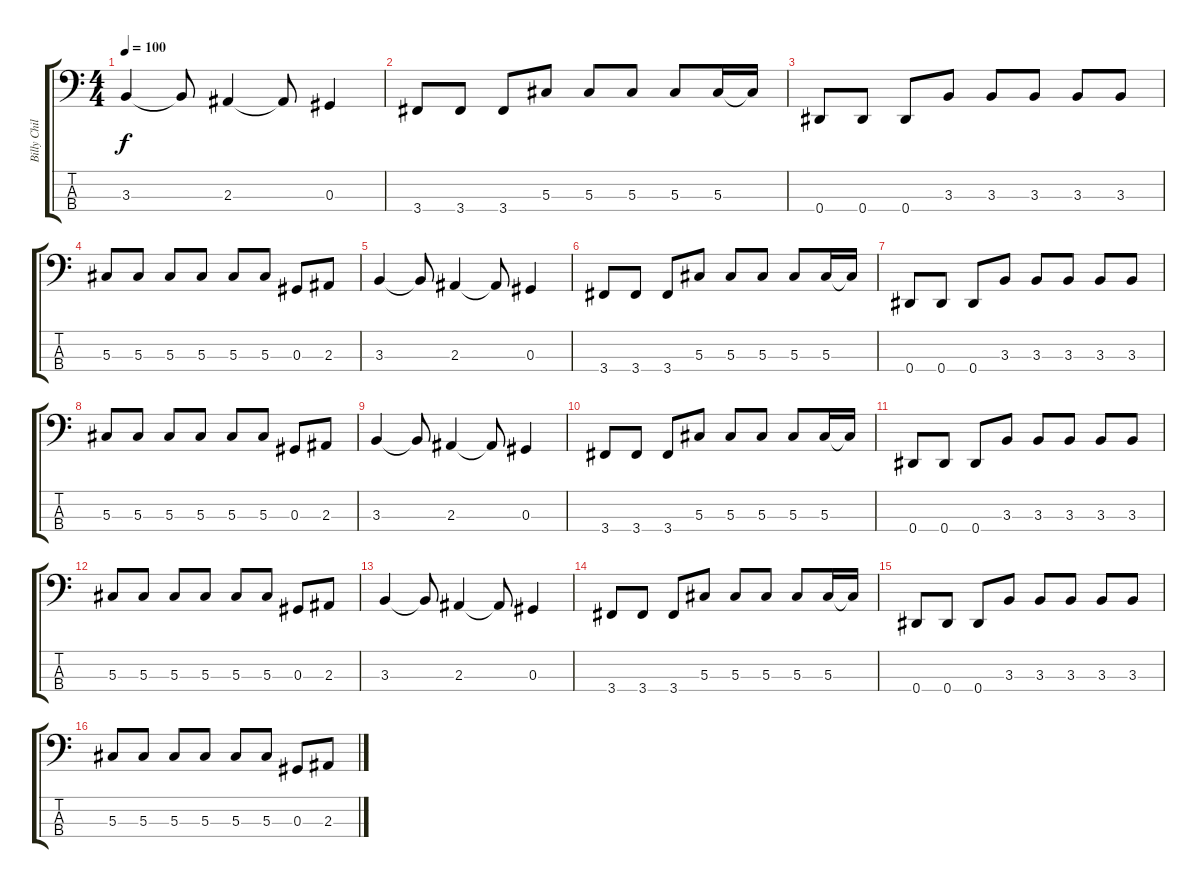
\track ("Billy Childs" "Billy Chil") {instrument electricbasspick}
\staff {score tabs}
\tuning (Gb2 Db2 Ab1 Eb1) {hide}
\ts (4 4)
\tempo 100
\clef f4
\ks c
3.3.4{dy f} 3.3{t}.8 2.3.4 2.3{t}.8 0.3.4 |
3.4.8 3.4.8 3.4.8 5.3.8 5.3.8 5.3.8 5.3.8 5.3.16 5.3{t}.16 |
0.4.8 0.4.8 0.4.8 3.3.8 3.3.8 3.3.8 3.3.8 3.3.8 |
5.3.8 5.3.8 5.3.8 5.3.8 5.3.8 5.3.8 0.3.8 2.3.8 |
3.3.4 3.3{t}.8 2.3.4 2.3{t}.8 0.3.4 |
3.4.8 3.4.8 3.4.8 5.3.8 5.3.8 5.3.8 5.3.8 5.3.16 5.3{t}.16 |
0.4.8 0.4.8 0.4.8 3.3.8 3.3.8 3.3.8 3.3.8 3.3.8 |
5.3.8 5.3.8 5.3.8 5.3.8 5.3.8 5.3.8 0.3.8 2.3.8 |
3.3.4 3.3{t}.8 2.3.4 2.3{t}.8 0.3.4 |
3.4.8 3.4.8 3.4.8 5.3.8 5.3.8 5.3.8 5.3.8 5.3.16 5.3{t}.16 |
0.4.8 0.4.8 0.4.8 3.3.8 3.3.8 3.3.8 3.3.8 3.3.8 |
5.3.8 5.3.8 5.3.8 5.3.8 5.3.8 5.3.8 0.3.8 2.3.8 |
3.3.4 3.3{t}.8 2.3.4 2.3{t}.8 0.3.4 |
3.4.8 3.4.8 3.4.8 5.3.8 5.3.8 5.3.8 5.3.8 5.3.16 5.3{t}.16 |
0.4.8 0.4.8 0.4.8 3.3.8 3.3.8 3.3.8 3.3.8 3.3.8 |
5.3.8 5.3.8 5.3.8 5.3.8 5.3.8 5.3.8 0.3.8 2.3.8
